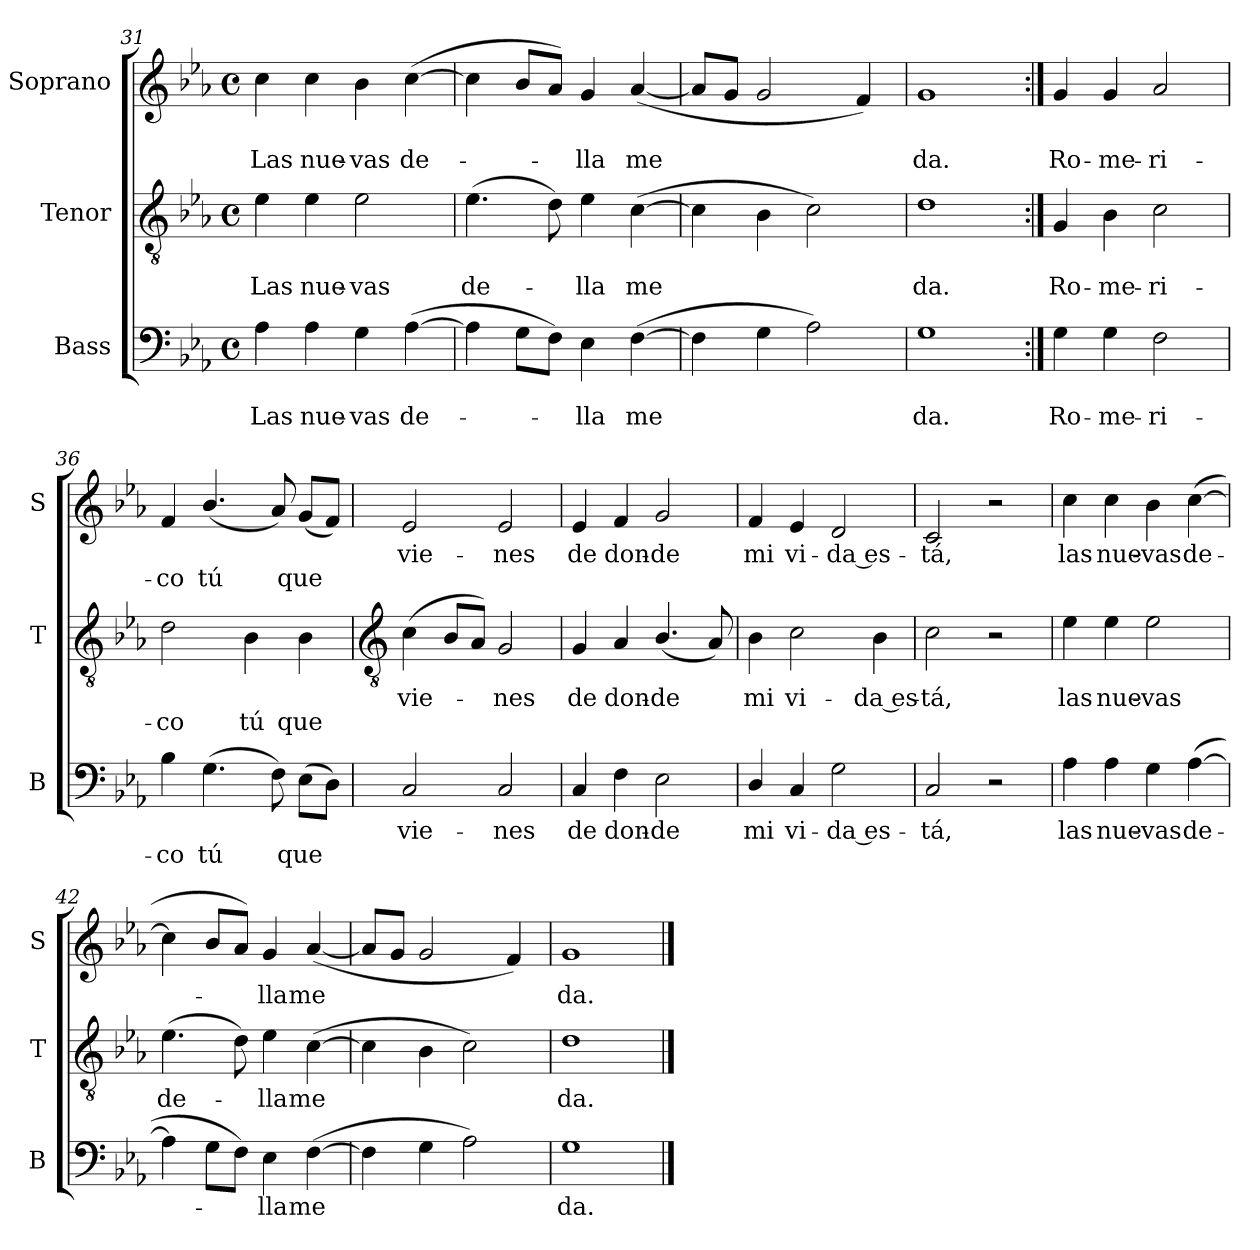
**kern	**text	**text	**kern	**text	**text	**kern	**text	**text
*part3	*part3	*part3	*part2	*part2	*part2	*part1	*part1	*part1
*staff3	*staff3	*staff3	*staff2	*staff2	*staff2	*staff1	*staff1	*staff1
*I"Bass	*	*	*I"Tenor	*	*	*I"Soprano	*	*
*I'B	*	*	*I'T	*	*	*I'S	*	*
*clefF4	*	*	*clefGv2	*	*	*clefG2	*	*
*k[b-e-a-]	*	*	*k[b-e-a-]	*	*	*k[b-e-a-]	*	*
*E-:	*	*	*E-:	*	*	*E-:	*	*
*M4/4	*	*	*M4/4	*	*	*M4/4	*	*
*met(c)	*	*	*met(c)	*	*	*met(c)	*	*
=31	=31	=31	=31	=31	=31	=31	=31	=31
!	!	!LO:LY:b	!	!	!LO:LY:b	!	!	!LO:LY:b
4A-	.	Las	4e-	.	Las	4cc	.	Las
!	!	!LO:LY:b	!	!	!LO:LY:b	!	!	!LO:LY:b
4A-	.	nue-	4e-	.	nue-	4cc	.	nue-
!	!	!LO:LY:b	!	!	!LO:LY:b	!	!	!LO:LY:b
4G	.	-vas	2e-	.	-vas	4b-	.	-vas
!	!	!LO:LY:b	!	!	!	!	!	!LO:LY:b
(>[4A-	.	de-	.	.	.	(<[4cc	.	de-
=32	=32	=32	=32	=32	=32	=32	=32	=32
!	!	!	!	!	!LO:LY:b	!	!	!
4A-]	.	.	(>4.e-	.	de-	4cc]	.	.
8GL	.	.	.	.	.	8b-L	.	.
8FJ)	.	.	8d)	.	.	8a-J)	.	.
!	!	!LO:LY:b	!	!	!LO:LY:b	!	!	!LO:LY:b
4E-	.	lla	4e-	.	lla	4g	.	lla
!	!	!LO:LY:b	!	!	!LO:LY:b	!	!	!LO:LY:b
(>[4F	.	me	(>[4c	.	me	(<[4a-	.	me
=33	=33	=33	=33	=33	=33	=33	=33	=33
4F]	.	.	4c]	.	.	8a-L]	.	.
.	.	.	.	.	.	8gJ	.	.
4G	.	.	4B-	.	.	2g	.	.
2A-)	.	.	2c)	.	.	.	.	.
.	.	.	.	.	.	4f)	.	.
=34	=34	=34	=34	=34	=34	=34	=34	=34
!	!	!LO:LY:b	!	!	!LO:LY:b	!	!	!LO:LY:b
1G	.	da.	1d	.	da.	1g	.	da.
=35:|!	=35:|!	=35:|!	=35:|!	=35:|!	=35:|!	=35:|!	=35:|!	=35:|!
!	!	!LO:LY:b	!	!	!LO:LY:b	!	!	!LO:LY:b
4G	.	Ro-	4G	.	Ro-	4g	.	Ro-
!	!	!LO:LY:b	!	!	!LO:LY:b	!	!	!LO:LY:b
4G	.	-me-	4B-	.	-me-	4g	.	-me-
!	!	!LO:LY:b	!	!	!LO:LY:b	!	!	!LO:LY:b
2F	.	-ri-	2c	.	-ri-	2a-	.	-ri-
=36	=36	=36	=36	=36	=36	=36	=36	=36
!	!	!LO:LY:b	!	!	!LO:LY:b	!	!	!LO:LY:b
4B-	.	-co	2d	.	-co	4f	.	-co
!	!	!LO:LY:b	!	!	!	!	!	!LO:LY:b
(>4.G	.	tú	.	.	.	(<4.b-/	.	tú
!	!	!	!	!	!LO:LY:b	!	!	!
.	.	.	4B-	.	tú	.	.	.
8F)	.	.	.	.	.	8a-)	.	.
!	!	!LO:LY:b	!	!	!LO:LY:b	!	!	!LO:LY:b
(>8E-L	.	que	4B-	.	que	(<8gL	.	que
8DJ)	.	.	.	.	.	8fJ)	.	.
!!LO:LB:g=z
=37	=37	=37	=37	=37	=37	=37	=37	=37
*	*	*	*clefGv2	*	*	*	*	*
!	!LO:LY:b	!	!	!LO:LY:b	!	!	!LO:LY:b	!
2C	vie-	.	(<4c	vie-	.	2e-	vie-	.
.	.	.	8B-L	.	.	.	.	.
.	.	.	8A-J)	.	.	.	.	.
!	!LO:LY:b	!	!	!LO:LY:b	!	!	!LO:LY:b	!
2C	-nes	.	2G	nes	.	2e-	-nes	.
=38	=38	=38	=38	=38	=38	=38	=38	=38
!	!LO:LY:b	!	!	!LO:LY:b	!	!	!LO:LY:b	!
4C	de	.	4G	de	.	4e-	de	.
!	!LO:LY:b	!	!	!LO:LY:b	!	!	!LO:LY:b	!
4F	don-	.	4A-	don-	.	4f	don-	.
!	!LO:LY:b	!	!	!LO:LY:b	!	!	!LO:LY:b	!
2E-	-de	.	(<4.B-/	-de	.	2g	-de	.
.	.	.	8A-)	.	.	.	.	.
=39	=39	=39	=39	=39	=39	=39	=39	=39
!	!LO:LY:b	!	!	!LO:LY:b	!	!	!LO:LY:b	!
4D/	mi	.	4B-	mi	.	4f	mi	.
!	!LO:LY:b	!	!	!LO:LY:b	!	!	!LO:LY:b	!
4C	vi-	.	2c	vi-	.	4e-	vi-	.
!	!LO:LY:b	!	!	!	!	!	!LO:LY:b	!
2G	-da es-	.	.	.	.	2d	-da es-	.
!	!	!	!	!LO:LY:b	!	!	!	!
.	.	.	4B-	-da es-	.	.	.	.
=40	=40	=40	=40	=40	=40	=40	=40	=40
!	!LO:LY:b	!	!	!LO:LY:b	!	!	!LO:LY:b	!
2C	-tá,	.	2c	-tá,	.	2c	-tá,	.
2r	.	.	2r	.	.	2r	.	.
=41	=41	=41	=41	=41	=41	=41	=41	=41
!	!LO:LY:b	!	!	!LO:LY:b	!	!	!LO:LY:b	!
4A-	las	.	4e-	las	.	4cc	las	.
!	!LO:LY:b	!	!	!LO:LY:b	!	!	!LO:LY:b	!
4A-	nue-	.	4e-	nue-	.	4cc	nue-	.
!	!LO:LY:b	!	!	!LO:LY:b	!	!	!LO:LY:b	!
4G	-vas	.	2e-	-vas	.	4b-	-vas	.
!	!LO:LY:b	!	!	!	!	!	!LO:LY:b	!
(>[4A-	de-	.	.	.	.	(<[4cc	de-	.
=42	=42	=42	=42	=42	=42	=42	=42	=42
!	!	!	!	!LO:LY:b	!	!	!	!
4A-]	.	.	(>4.e-	de-	.	4cc]	.	.
8GL	.	.	.	.	.	8b-L	.	.
8FJ)	.	.	8d)	.	.	8a-J)	.	.
!	!LO:LY:b	!	!	!LO:LY:b	!	!	!LO:LY:b	!
4E-	lla	.	4e-	lla	.	4g	lla	.
!	!LO:LY:b	!	!	!LO:LY:b	!	!	!LO:LY:b	!
(>[4F	me	.	(>[4c	me	.	(<[4a-	me	.
=43	=43	=43	=43	=43	=43	=43	=43	=43
4F]	.	.	4c]	.	.	8a-L]	.	.
.	.	.	.	.	.	8gJ	.	.
4G	.	.	4B-	.	.	2g	.	.
2A-)	.	.	2c)	.	.	.	.	.
.	.	.	.	.	.	4f)	.	.
=44	=44	=44	=44	=44	=44	=44	=44	=44
!	!LO:LY:b	!	!	!LO:LY:b	!	!	!LO:LY:b	!
1G	da.	.	1d	da.	.	1g	da.	.
==	==	==	==	==	==	==	==	==
*-	*-	*-	*-	*-	*-	*-	*-	*-
